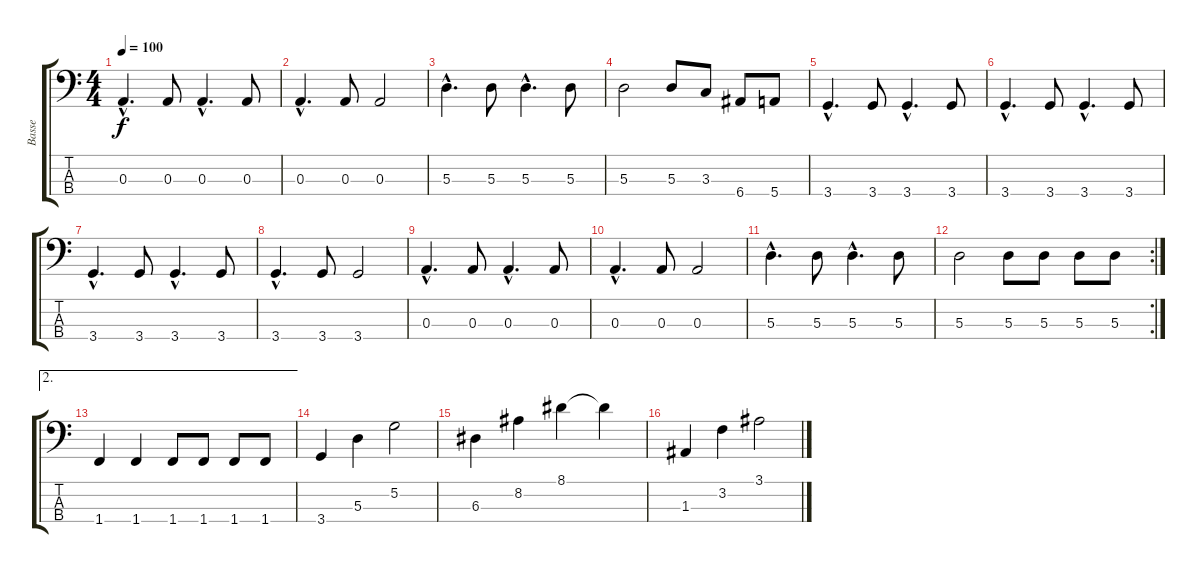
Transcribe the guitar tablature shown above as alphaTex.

\track ("Basse" "Basse") {instrument electricbassfinger}
\staff {score tabs}
\tuning (G2 D2 A1 E1) {hide}
\ts (4 4)
\tempo 100
\clef f4
\ks c
0.3{hac}.4{d dy f} 0.3.8 0.3{hac}.4{d} 0.3.8 |
0.3{hac}.4{d} 0.3.8 0.3.2 |
5.3{hac}.4{d} 5.3.8 5.3{hac}.4{d} 5.3.8 |
5.3.2 5.3.8 3.3.8 6.4.8 5.4.8 |
3.4{hac}.4{d} 3.4.8 3.4{hac}.4{d} 3.4.8 |
3.4{hac}.4{d} 3.4.8 3.4{hac}.4{d} 3.4.8 |
3.4{hac}.4{d} 3.4.8 3.4{hac}.4{d} 3.4.8 |
3.4{hac}.4{d} 3.4.8 3.4.2 |
0.3{hac}.4{d} 0.3.8 0.3{hac}.4{d} 0.3.8 |
0.3{hac}.4{d} 0.3.8 0.3.2 |
5.3{hac}.4{d} 5.3.8 5.3{hac}.4{d} 5.3.8 |
\rc 2
5.3.2 5.3.8 5.3.8 5.3.8 5.3.8 |
\ae 2
1.4.4 1.4.4 1.4.8 1.4.8 1.4.8 1.4.8 |
3.4.4 5.3.4 5.2.2 |
6.3.4 8.2.4 8.1.4 8.1{t}.4 |
1.3.4 3.2.4 3.1.2
